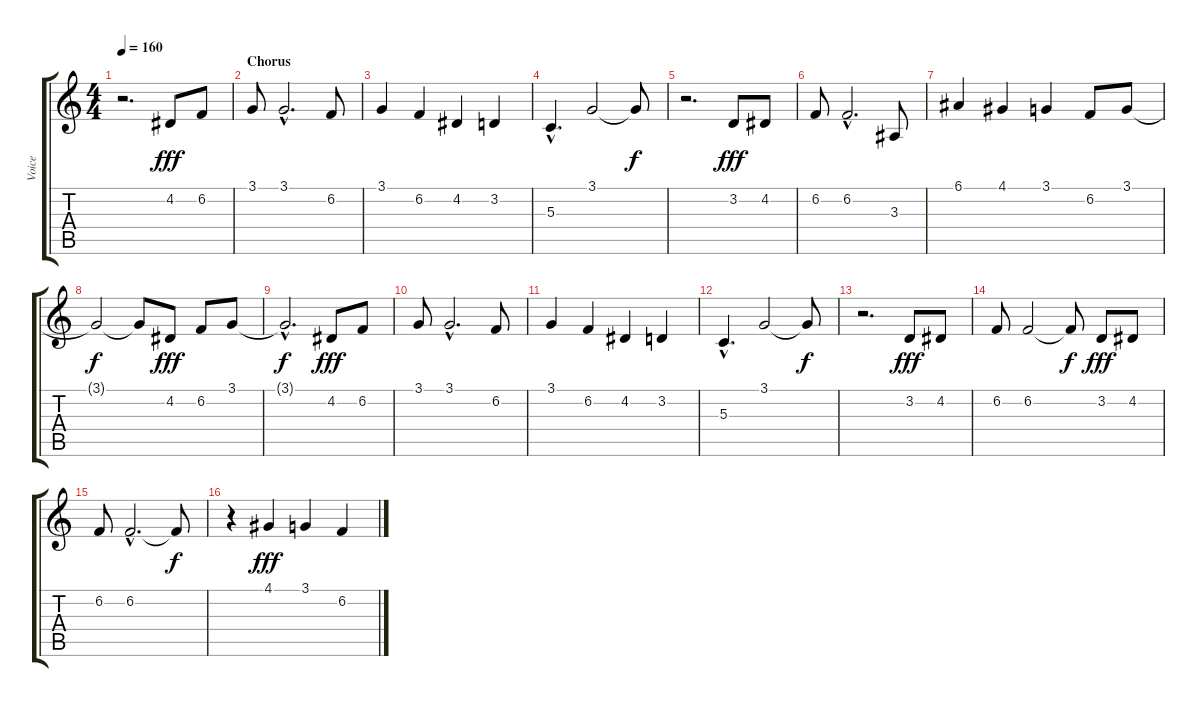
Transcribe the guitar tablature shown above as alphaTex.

\track ("Voice" "Voice") {instrument electricpiano2}
\staff {score tabs}
\tuning (E4 B3 G3 D3 A2 E2) {hide}
\ts (4 4)
\tempo 160
\clef g2
\ks c
r.2{d dy fff} 4.2.8 6.2.8 |
\section ("" "Chorus ")
3.1.8 3.1{hac}.2{d} 6.2.8 |
3.1.4 6.2.4 4.2.4 3.2.4 |
5.3{hac}.4{d} 3.1.2 3.1{t}.8{dy f} |
r.2{d} 3.2.8{dy fff} 4.2.8 |
6.2.8 6.2{hac}.2{d} 3.3.8 |
6.1.4 4.1.4 3.1.4 6.2.8 3.1.8 |
3.1{t}.2{dy f} 3.1{t}.8 4.2.8{dy fff} 6.2.8 3.1.8 |
3.1{hac t}.2{d dy f} 4.2.8{dy fff} 6.2.8 |
3.1.8 3.1{hac}.2{d} 6.2.8 |
3.1.4 6.2.4 4.2.4 3.2.4 |
5.3{hac}.4{d} 3.1.2 3.1{t}.8{dy f} |
r.2{d} 3.2.8{dy fff} 4.2.8 |
6.2.8 6.2.2 6.2{t}.8{dy f} 3.2.8{dy fff} 4.2.8 |
6.2.8 6.2{hac}.2{d} 6.2{t}.8{dy f} |
r.4 4.1.4{dy fff} 3.1.4 6.2.4
